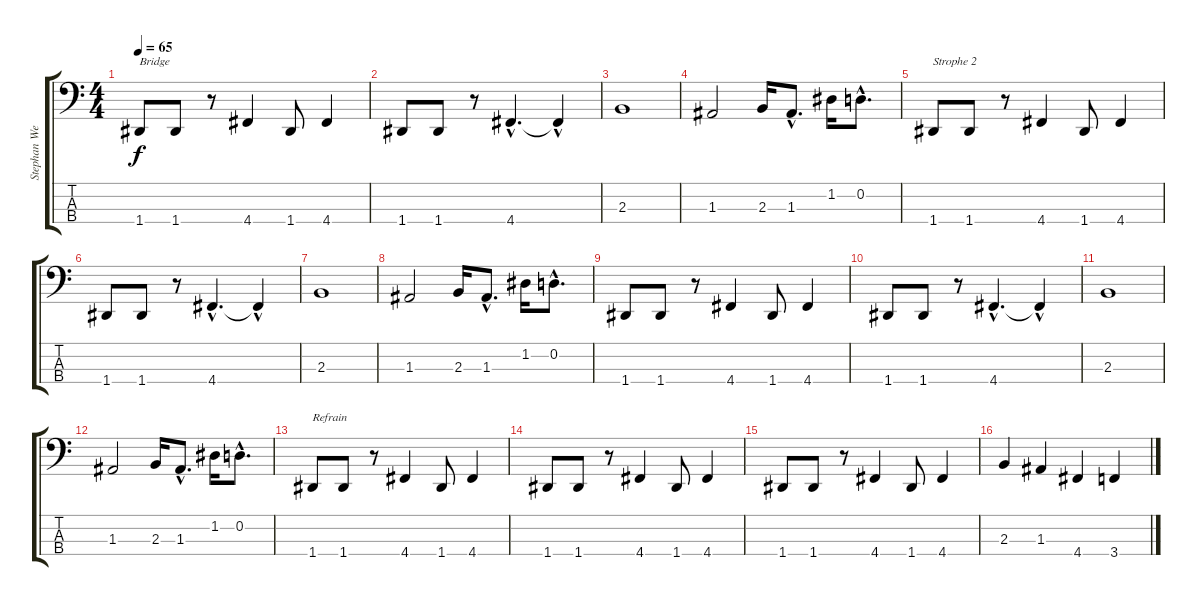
\track ("Stephan Weidner" "Stephan We") {instrument electricbasspick}
\staff {score tabs}
\tuning (G2 D2 A1 D1) {hide}
\ts (4 4)
\tempo 65
\clef f4
\ks c
1.4.8{txt "Bridge" dy f} 1.4.8 r.8 4.4.4 1.4.8 4.4.4 |
1.4.8 1.4.8 r.8 4.4{hac}.4{d} 4.4{hac t}.4 |
2.3.1 |
1.3.2 2.3.16 1.3{hac}.8{d} 1.2.16 0.2{hac}.8{d} |
1.4.8{txt "Strophe 2"} 1.4.8 r.8 4.4.4 1.4.8 4.4.4 |
1.4.8 1.4.8 r.8 4.4{hac}.4{d} 4.4{hac t}.4 |
2.3.1 |
1.3.2 2.3.16 1.3{hac}.8{d} 1.2.16 0.2{hac}.8{d} |
1.4.8 1.4.8 r.8 4.4.4 1.4.8 4.4.4 |
1.4.8 1.4.8 r.8 4.4{hac}.4{d} 4.4{hac t}.4 |
2.3.1 |
1.3.2 2.3.16 1.3{hac}.8{d} 1.2.16 0.2{hac}.8{d} |
1.4.8{txt "Refrain"} 1.4.8 r.8 4.4.4 1.4.8 4.4.4 |
1.4.8 1.4.8 r.8 4.4.4 1.4.8 4.4.4 |
1.4.8 1.4.8 r.8 4.4.4 1.4.8 4.4.4 |
2.3.4 1.3.4 4.4.4 3.4.4
